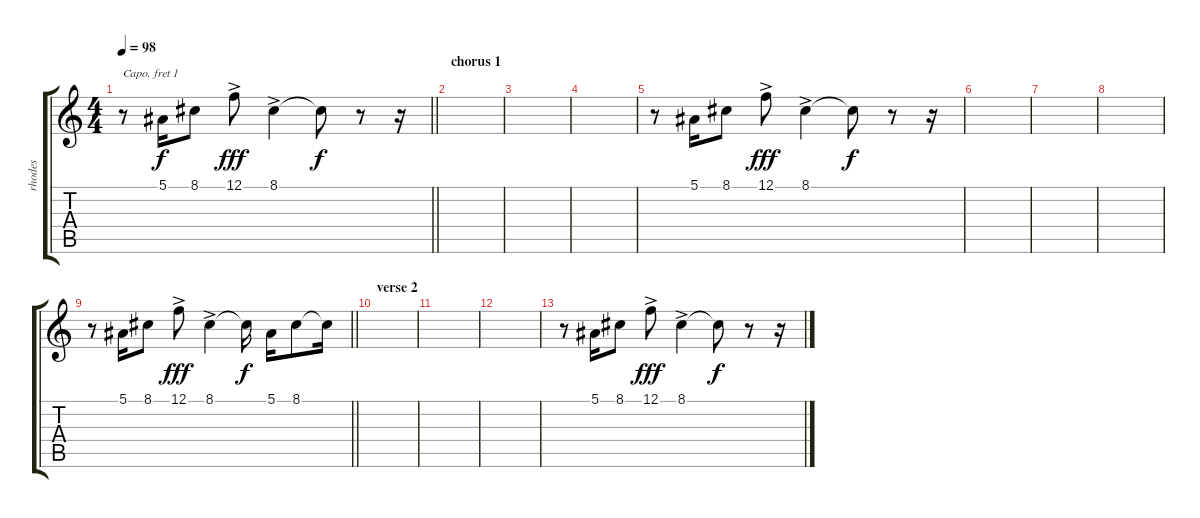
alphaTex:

\track ("rhodes" "rhodes") {instrument electricpiano1}
\staff {score tabs}
\capo 1
\tuning (E4 B3 G3 D3 A2 E2) {hide}
\ts (4 4)
\tempo 98
\clef g2
\barLineRight lightlight
\ks c
r.8{dy f} 5.1.16 8.1.8 12.1{ac}.8{dy fff} 8.1{ac}.4 8.1{t}.8{dy f} r.8 r.16 |
\section ("" "chorus 1")
|
|
|
r.8 5.1.16 8.1.8 12.1{ac}.8{dy fff} 8.1{ac}.4 8.1{t}.8{dy f} r.8 r.16 |
|
|
|
\barLineRight lightlight
r.8 5.1.16 8.1.8 12.1{ac}.8{dy fff} 8.1{ac}.4 8.1{t}.16{dy f} 5.1.16 8.1.8 8.1{t}.16 |
\section ("" "verse 2")
|
|
|
r.8 5.1.16 8.1.8 12.1{ac}.8{dy fff} 8.1{ac}.4 8.1{t}.8{dy f} r.8 r.16
